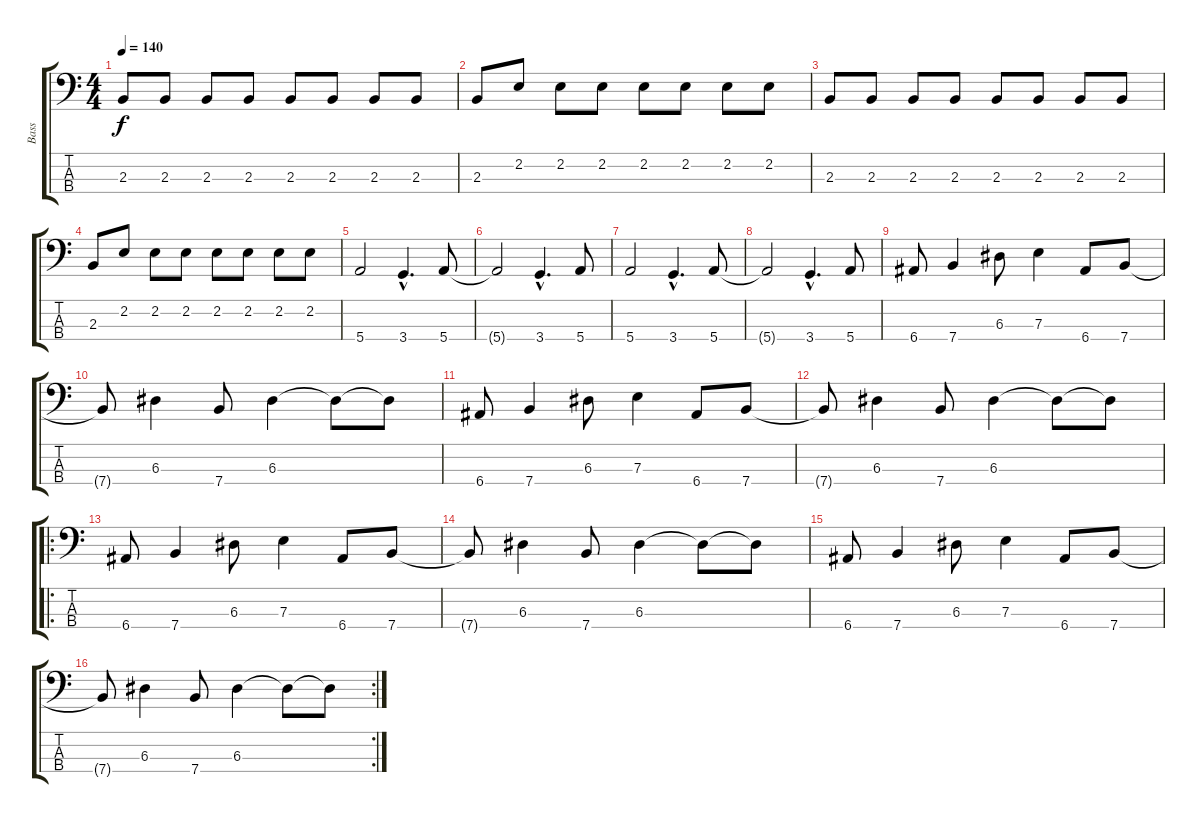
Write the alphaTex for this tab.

\track ("Bass" "Bass") {instrument electricbasspick}
\staff {score tabs}
\tuning (G2 D2 A1 E1) {hide}
\ts (4 4)
\tempo 140
\clef f4
\ks c
2.3.8{dy f} 2.3.8 2.3.8 2.3.8 2.3.8 2.3.8 2.3.8 2.3.8 |
2.3.8 2.2.8 2.2.8 2.2.8 2.2.8 2.2.8 2.2.8 2.2.8 |
2.3.8 2.3.8 2.3.8 2.3.8 2.3.8 2.3.8 2.3.8 2.3.8 |
2.3.8 2.2.8 2.2.8 2.2.8 2.2.8 2.2.8 2.2.8 2.2.8 |
5.4.2 3.4{hac}.4{d} 5.4.8 |
5.4{t}.2 3.4{hac}.4{d} 5.4.8 |
5.4.2 3.4{hac}.4{d} 5.4.8 |
5.4{t}.2 3.4{hac}.4{d} 5.4.8 |
6.4.8 7.4.4 6.3.8 7.3.4 6.4.8 7.4.8 |
7.4{t}.8 6.3.4 7.4.8 6.3.4 6.3{t}.8 6.3{t}.8 |
6.4.8 7.4.4 6.3.8 7.3.4 6.4.8 7.4.8 |
7.4{t}.8 6.3.4 7.4.8 6.3.4 6.3{t}.8 6.3{t}.8 |
\ro
6.4.8 7.4.4 6.3.8 7.3.4 6.4.8 7.4.8 |
7.4{t}.8 6.3.4 7.4.8 6.3.4 6.3{t}.8 6.3{t}.8 |
6.4.8 7.4.4 6.3.8 7.3.4 6.4.8 7.4.8 |
\rc 2
7.4{t}.8 6.3.4 7.4.8 6.3.4 6.3{t}.8 6.3{t}.8
